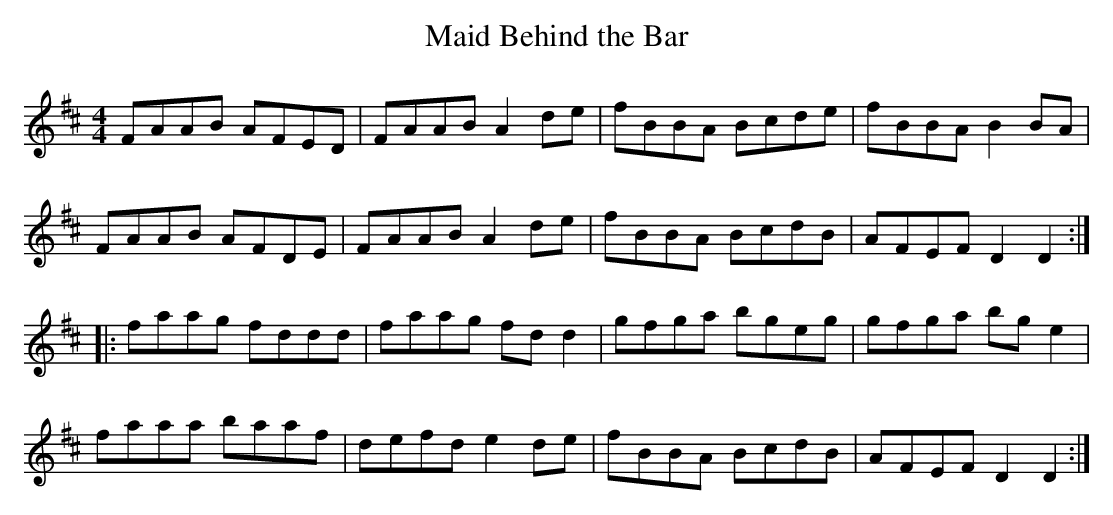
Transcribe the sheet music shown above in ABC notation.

X:1
T:Maid Behind the Bar
M:4/4
L:1/8
K:D
FAAB AFED | FAAB A2de | fBBA Bcde | fBBA B2BA |
FAAB AFDE | FAAB A2de | fBBA BcdB | AFEF D2D2 :|
|: faag fddd | faag fdd2 | gfga bgeg | gfga bge2 |
faaa baaf | defd e2de | fBBA BcdB | AFEF D2D2 :|
